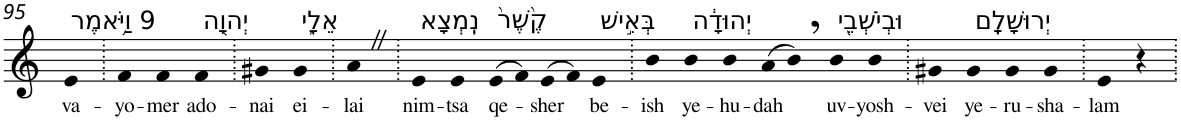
**kern	**text
*part1	*part1
*staff1	*staff1
*I"Piano	*
*I'Pno	*
!!LO:PB:g=z
*clefG2	*
*k[]	*
=95	=95
!LO:TX:a:t=9 וַיֹּ֥אמֶר	!
!	!LO:LY:b
4e	va-
=96.	=96.
!	!LO:LY:b
4f	-yo-
!	!LO:LY:b
4f	-mer
!LO:TX:a:t=יְהוָ֖ה	!
!	!LO:LY:b
4f	ado-
=97.	=97.
!	!LO:LY:b
4g#X	-nai
!LO:TX:a:t=אֵלָ֑י	!
!	!LO:LY:b
4g#	ei-
=98.	=98.
!	!LO:LY:b
4aZ	-lai
=99.	=99.
!LO:TX:a:t=נִֽמְצָא	!
!	!LO:LY:b
4e	nim-
!	!LO:LY:b
4e	-tsa
!LO:TX:a:t=קֶ֙שֶׁר֙	!
!	!LO:LY:b
(>8e	qe-
8f)	.
!	!LO:LY:b
(>8e	-sher
8f)	.
!LO:TX:a:t=בְּאִ֣ישׁ	!
!	!LO:LY:b
4e	be-
=100.	=100.
!	!LO:LY:b
4b	-ish
!LO:TX:a:t=יְהוּדָ֔ה	!
!	!LO:LY:b
4b	ye-
!	!LO:LY:b
4b	-hu-
!	!LO:LY:b
(>8a	-dah
8b,)	.
!LO:TX:a:t=וּבְיֹשְׁבֵ֖י	!
!	!LO:LY:b
4b	uv-
!	!LO:LY:b
4b	-yosh-
=101.	=101.
!	!LO:LY:b
4g#X	-vei
!LO:TX:a:t=יְרוּשָׁלִָֽם	!
!	!LO:LY:b
4g#	ye-
!	!LO:LY:b
4g#	-ru-
!	!LO:LY:b
4g#	-sha-
=102.	=102.
!	!LO:LY:b
4e	-lam
4r	.
=.	=.
*-	*-
